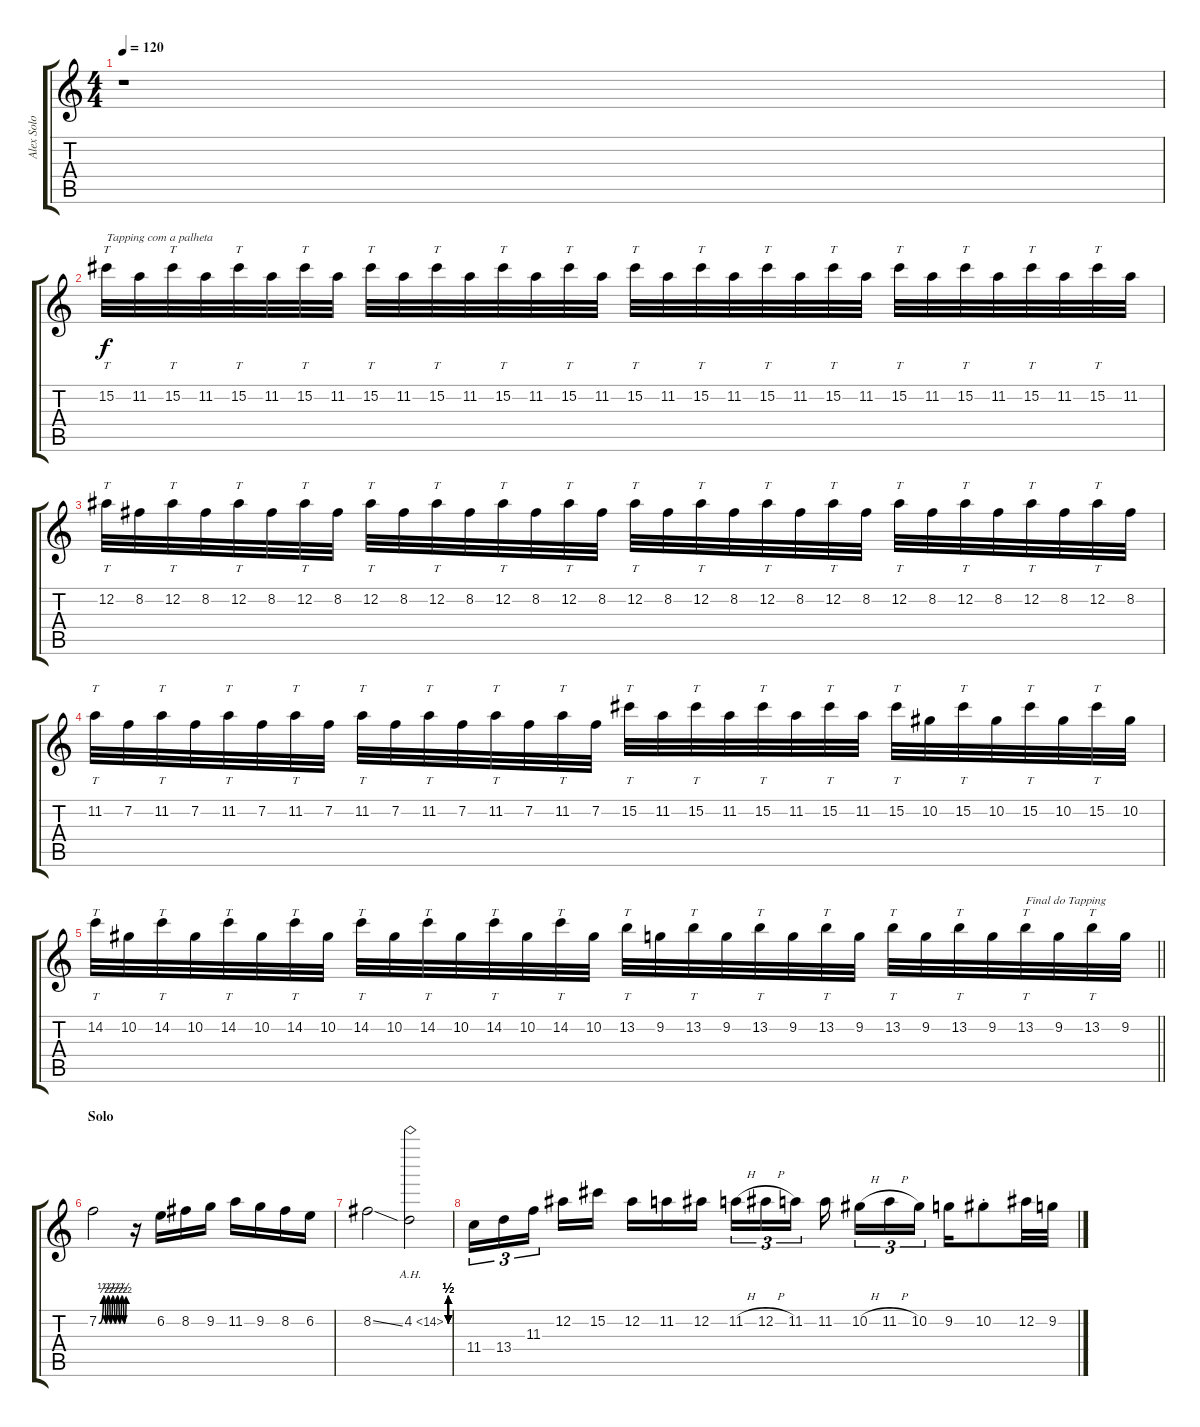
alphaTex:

\track ("Alex Solo" "Alex Solo") {instrument distortionguitar}
\staff {score tabs}
\tuning (Eb4 Bb3 Gb3 Db3 Ab2 Db2) {hide}
\ts (4 4)
\tempo 120
\clef g2
\ks c
r.1{dy f} |
15.2.32{tt txt "Tapping com a palheta"} 11.2.32 15.2.32{tt} 11.2.32 15.2.32{tt} 11.2.32 15.2.32{tt} 11.2.32 15.2.32{tt} 11.2.32 15.2.32{tt} 11.2.32 15.2.32{tt} 11.2.32 15.2.32{tt} 11.2.32 15.2.32{tt} 11.2.32 15.2.32{tt} 11.2.32 15.2.32{tt} 11.2.32 15.2.32{tt} 11.2.32 15.2.32{tt} 11.2.32 15.2.32{tt} 11.2.32 15.2.32{tt} 11.2.32 15.2.32{tt} 11.2.32 |
12.2.32{tt} 8.2.32 12.2.32{tt} 8.2.32 12.2.32{tt} 8.2.32 12.2.32{tt} 8.2.32 12.2.32{tt} 8.2.32 12.2.32{tt} 8.2.32 12.2.32{tt} 8.2.32 12.2.32{tt} 8.2.32 12.2.32{tt} 8.2.32 12.2.32{tt} 8.2.32 12.2.32{tt} 8.2.32 12.2.32{tt} 8.2.32 12.2.32{tt} 8.2.32 12.2.32{tt} 8.2.32 12.2.32{tt} 8.2.32 12.2.32{tt} 8.2.32 |
11.2.32{tt} 7.2.32 11.2.32{tt} 7.2.32 11.2.32{tt} 7.2.32 11.2.32{tt} 7.2.32 11.2.32{tt} 7.2.32 11.2.32{tt} 7.2.32 11.2.32{tt} 7.2.32 11.2.32{tt} 7.2.32 15.2.32{tt} 11.2.32 15.2.32{tt} 11.2.32 15.2.32{tt} 11.2.32 15.2.32{tt} 11.2.32 15.2.32{tt} 10.2.32 15.2.32{tt} 10.2.32 15.2.32{tt} 10.2.32 15.2.32{tt} 10.2.32 |
\barLineRight lightlight
14.2.32{tt} 10.2.32 14.2.32{tt} 10.2.32 14.2.32{tt} 10.2.32 14.2.32{tt} 10.2.32 14.2.32{tt} 10.2.32 14.2.32{tt} 10.2.32 14.2.32{tt} 10.2.32 14.2.32{tt} 10.2.32 13.2.32{tt} 9.2.32 13.2.32{tt} 9.2.32 13.2.32{tt} 9.2.32 13.2.32{tt} 9.2.32 13.2.32{tt} 9.2.32 13.2.32{tt} 9.2.32 13.2.32{tt txt "Final do Tapping"} 9.2.32 13.2.32{tt} 9.2.32 |
\section ("" "Solo")
7.2{be (custom 0 0 10 2 15 0 20 2 25 0 30 2 35 0 40 2 45 0 50 2 55 0 60 2)}.2{balance 8} r.16 6.2.16 8.2.16 9.2.16 11.2.16 9.2.16 8.2.16 6.2.16 |
8.2{ss}.2 4.2{be (custom 0 0 5 0 10 0 17 2 23 0 30 2 36 0 42 2 48 0 53 2 58 0 60 0) ah 10}.2 |
11.4.16{tu (3 2)} 13.4.16{tu (3 2)} 11.3.16{tu (3 2) beam splitsecondary} 12.2.16 15.2.16 12.2.16 11.2.16 12.2.16{beam splitsecondary} 11.2{h}.16{tu (3 2)} 12.2{h}.16{tu (3 2)} 11.2.16{tu (3 2) beam splitsecondary} 11.2.16{beam splitsecondary} 10.2{h}.16{tu (3 2)} 11.2{h}.16{tu (3 2)} 10.2.16{tu (3 2)} 9.2.16 10.2{st}.8 12.2.32 9.2.32
